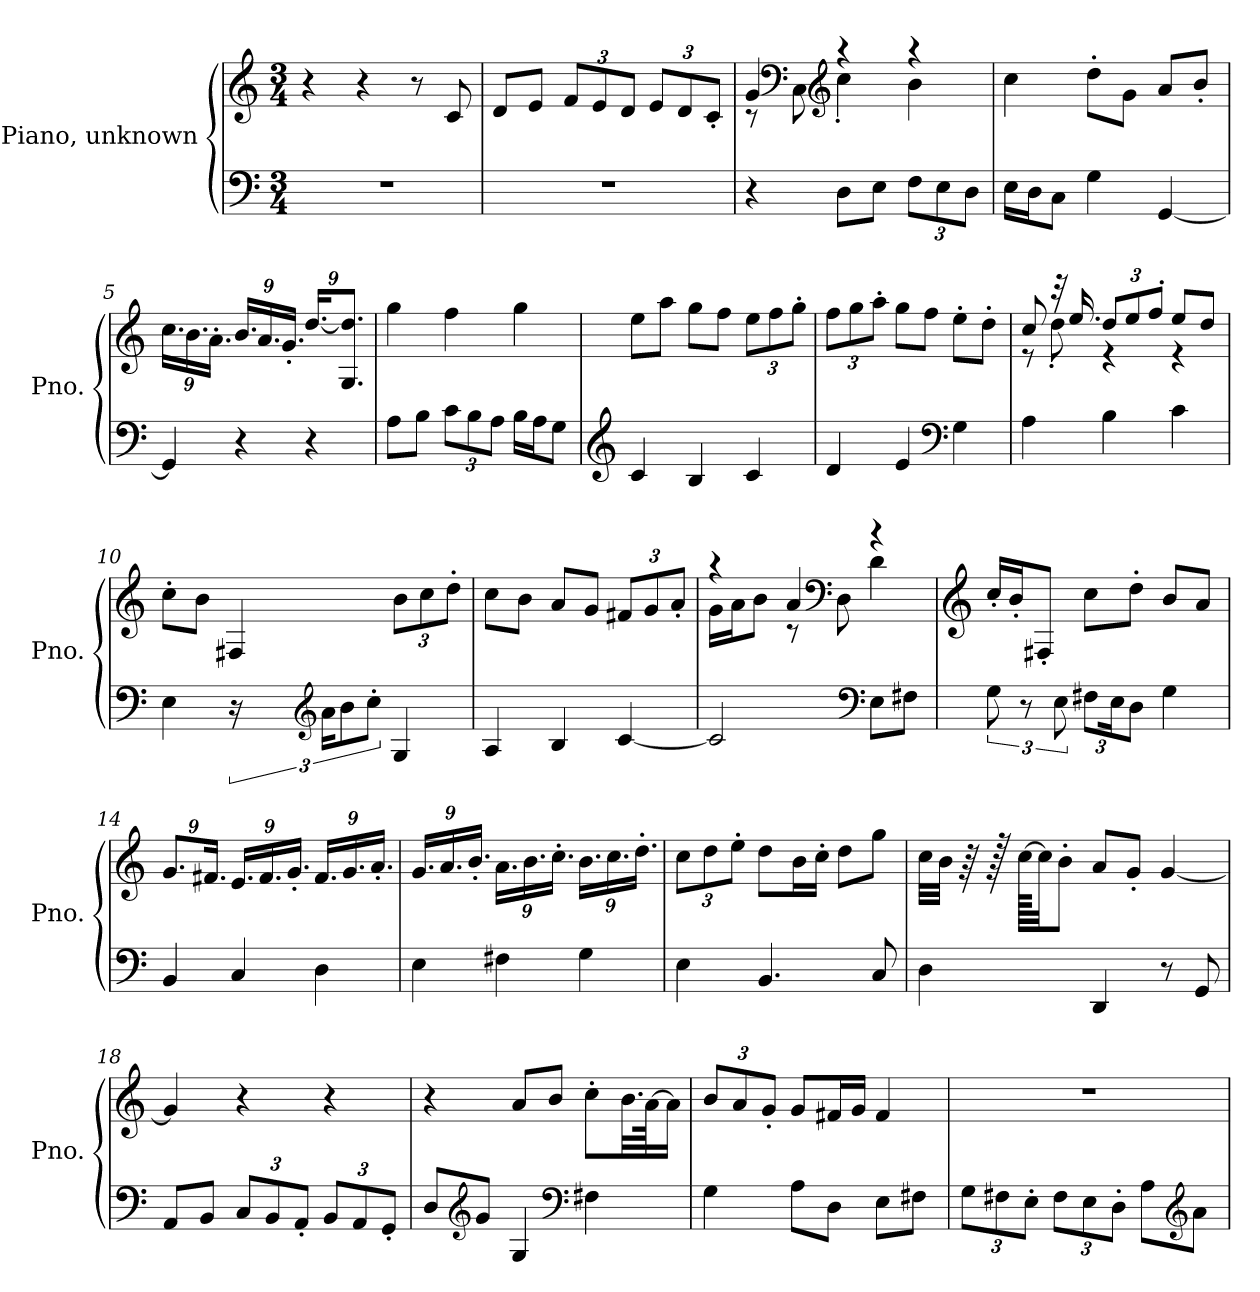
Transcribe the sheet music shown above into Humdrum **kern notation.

**kern	**kern
*part1	*part1
*staff2	*staff1
*I"Piano, unknown	*
*I'Pno.	*
*clefF4	*clefG2
*k[]	*k[]
*M3/4	*M3/4
*MM113	*MM113
=1	=1
2.r	4r
.	4r
.	8r
.	8c/
=2	=2
2.r	8d/L
.	8e/J
*	*Xbrackettup
.	12f/L
.	12e/
.	12d/J
.	12e/L
.	12d/
.	12c'/J
=3	=3
*	*^
4r	4g/	8r
*	*clefF4	*
.	.	8C\
*	*clefG2	*
8D\L	4r	4cc'\
8E\J	.	.
*Xbrackettup	*	*
12F\L	4r	4b\
12E\	.	.
12D\J	.	.
*	*v	*v
=4	=4
16E\LL	4cc\
16D\J	.
8C\J	.
4G\	8dd'\L
.	8g\J
[4GG/	8a/L
.	8b'/J
=5	=5
4GG/]	18.cc\LL
.	18.b\
.	18.a'\JJ
4r	18.b/LL
.	18.a/
.	18.g'/JJ
4r	[18.dd/KL
.	9.G/ 9.dd/]J
!!LO:LB:g=z
=6	=6
8A\L	4gg\
8B\J	.
12c\L	4ff\
12B\	.
12A\J	.
16B\LL	4gg\
16A\J	.
8G\J	.
=7	=7
*clefG2	*
4c/	8ee\L
.	8aa\J
4B/	8gg\L
.	8ff\J
4c/	12ee\L
.	12ff\
.	12gg'\J
=8	=8
4d/	12ff\L
.	12gg\
.	12aa'\J
4e/	8gg\L
.	8ff\J
*clefF4	*
4G\	8ee'\L
.	8dd'\J
=9	=9
*	*^
4A\	8cc/	8r
.	32r	8dd'\
.	16.ee/	.
4B\	12dd/L	4r
.	12ee/	.
.	12ff'/J	.
4c\	8ee/L	4r
.	8dd/J	.
*	*v	*v
!!LO:LB:g=z
=10	=10
4E\	8cc'\L
.	8b\J
*brackettup	*
24r	4F#X/
*clefG2	*
24a\KL	.
12b\	.
12cc'\J	.
4G/	12b\L
.	12cc\
.	12dd'\J
=11	=11
4A/	8cc\L
.	8b\J
4B/	8a/L
.	8g/J
[4c/	12f#X/L
.	12g/
.	12a'/J
=12	=12
*	*^
2c/]	4r	16g\LL
.	.	16a\J
.	.	8b\J
.	4a/	8r
*	*clefF4	*
.	.	8D\
*clefF4	*	*
8E\L	4r	4d\
8F#X\J	.	.
*	*v	*v
=13	=13
*	*clefG2
12G\	16cc'/LL
.	16b'/J
12r	.
.	8F#X'/J
12E\	.
*Xbrackettup	*
12F#X\L	8cc\L
24E\K	.
8D\J	8dd'\J
4G\	8b/L
.	8a/J
!!LO:LB:g=z
=14	=14
4BB/	9.g/L
.	18.f#X/Jk
4C/	18.e/LL
.	18.f#/
.	18.g'/JJ
4D\	18.f#/LL
.	18.g/
.	18.a'/JJ
=15	=15
4E\	18.g/LL
.	18.a/
.	18.b'/JJ
4F#X\	18.a\LL
.	18.b\
.	18.cc'\JJ
4G\	18.b\LL
.	18.cc\
.	18.dd'\JJ
=16	=16
4E\	12cc\L
.	12dd\
.	12ee'\J
4.BB/	8dd\L
.	16b\L
.	16cc'\JJ
.	8dd\L
8C/	8gg\J
!!LO:LB:g=z
=17	=17
4D\	32cc\LLL
.	32b\JJJ
.	64r
.	128r
.	[128cc\KKLLL
.	32cc\JJ]
.	8b'\J
4DD/	8a/L
.	8g'/J
8r	[4g/
8GG/	.
=18	=18
8AA/L	4g/]
8BB/J	.
12C/L	4r
12BB/	.
12AA'/J	.
12BB/L	4r
12AA/	.
12GG'/J	.
=19	=19
8D/L	4r
*clefG2	*
8g/J	.
4G/	8a/L
.	8b/J
*clefF4	*
4F#X\	8cc'\L
.	32.b\LL
.	[64a\JK
.	16a\JJ]
=20	=20
4G\	12b/L
.	12a/
.	12g'/J
8A\L	8g/L
8D\J	16f#X/L
.	16g/JJ
8E\L	4f#/
8F#X\J	.
!!LO:LB:g=z
=21	=21
12G\L	2.r
12F#X\	.
12E'\J	.
12F#\L	.
12E\	.
12D'\J	.
8A\L	.
*clefG2	*
8a\J	.
=	=
*-	*-
